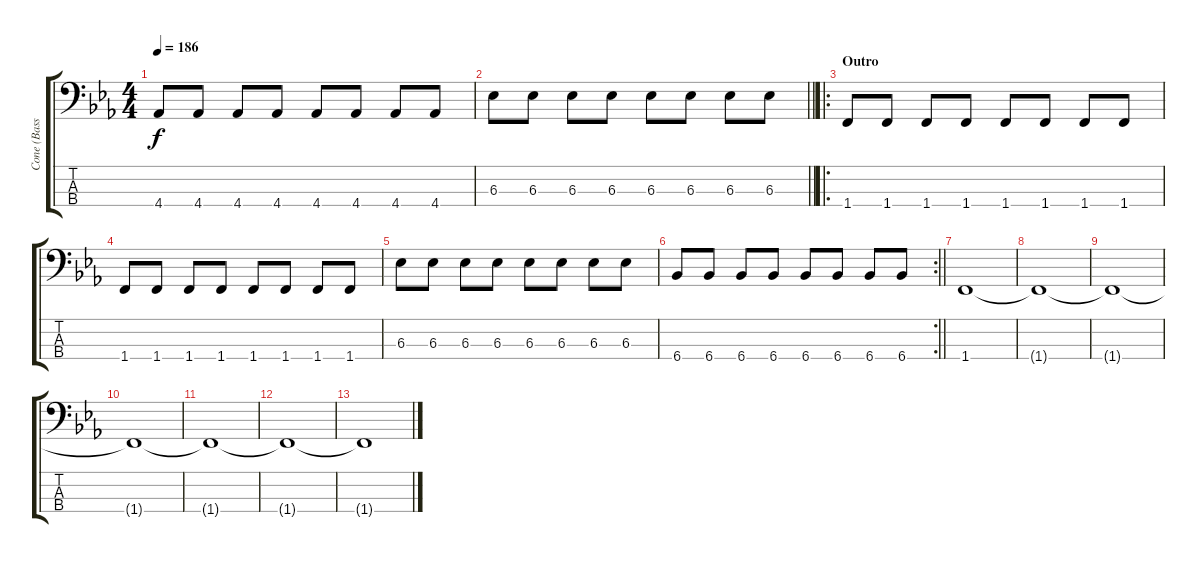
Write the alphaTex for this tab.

\track ("Cone (Bass)" "Cone (Bass") {instrument electricbasspick}
\staff {score tabs}
\tuning (G2 D2 A1 E1) {hide}
\ts (4 4)
\tempo 186
\clef f4
\ks eb
4.4.8{dy f} 4.4.8 4.4.8 4.4.8 4.4.8 4.4.8 4.4.8 4.4.8 |
\barLineRight lightlight
6.3.8 6.3.8 6.3.8 6.3.8 6.3.8 6.3.8 6.3.8 6.3.8 |
\ro
\section ("" "Outro")
1.4.8 1.4.8 1.4.8 1.4.8 1.4.8 1.4.8 1.4.8 1.4.8 |
1.4.8 1.4.8 1.4.8 1.4.8 1.4.8 1.4.8 1.4.8 1.4.8 |
6.3.8 6.3.8 6.3.8 6.3.8 6.3.8 6.3.8 6.3.8 6.3.8 |
\rc 2
\barLineRight lightlight
6.4.8 6.4.8 6.4.8 6.4.8 6.4.8 6.4.8 6.4.8 6.4.8 |
1.4.1 |
1.4{t}.1 |
1.4{t}.1 |
1.4{t}.1 |
1.4{t}.1 |
1.4{t}.1 |
1.4{t}.1
